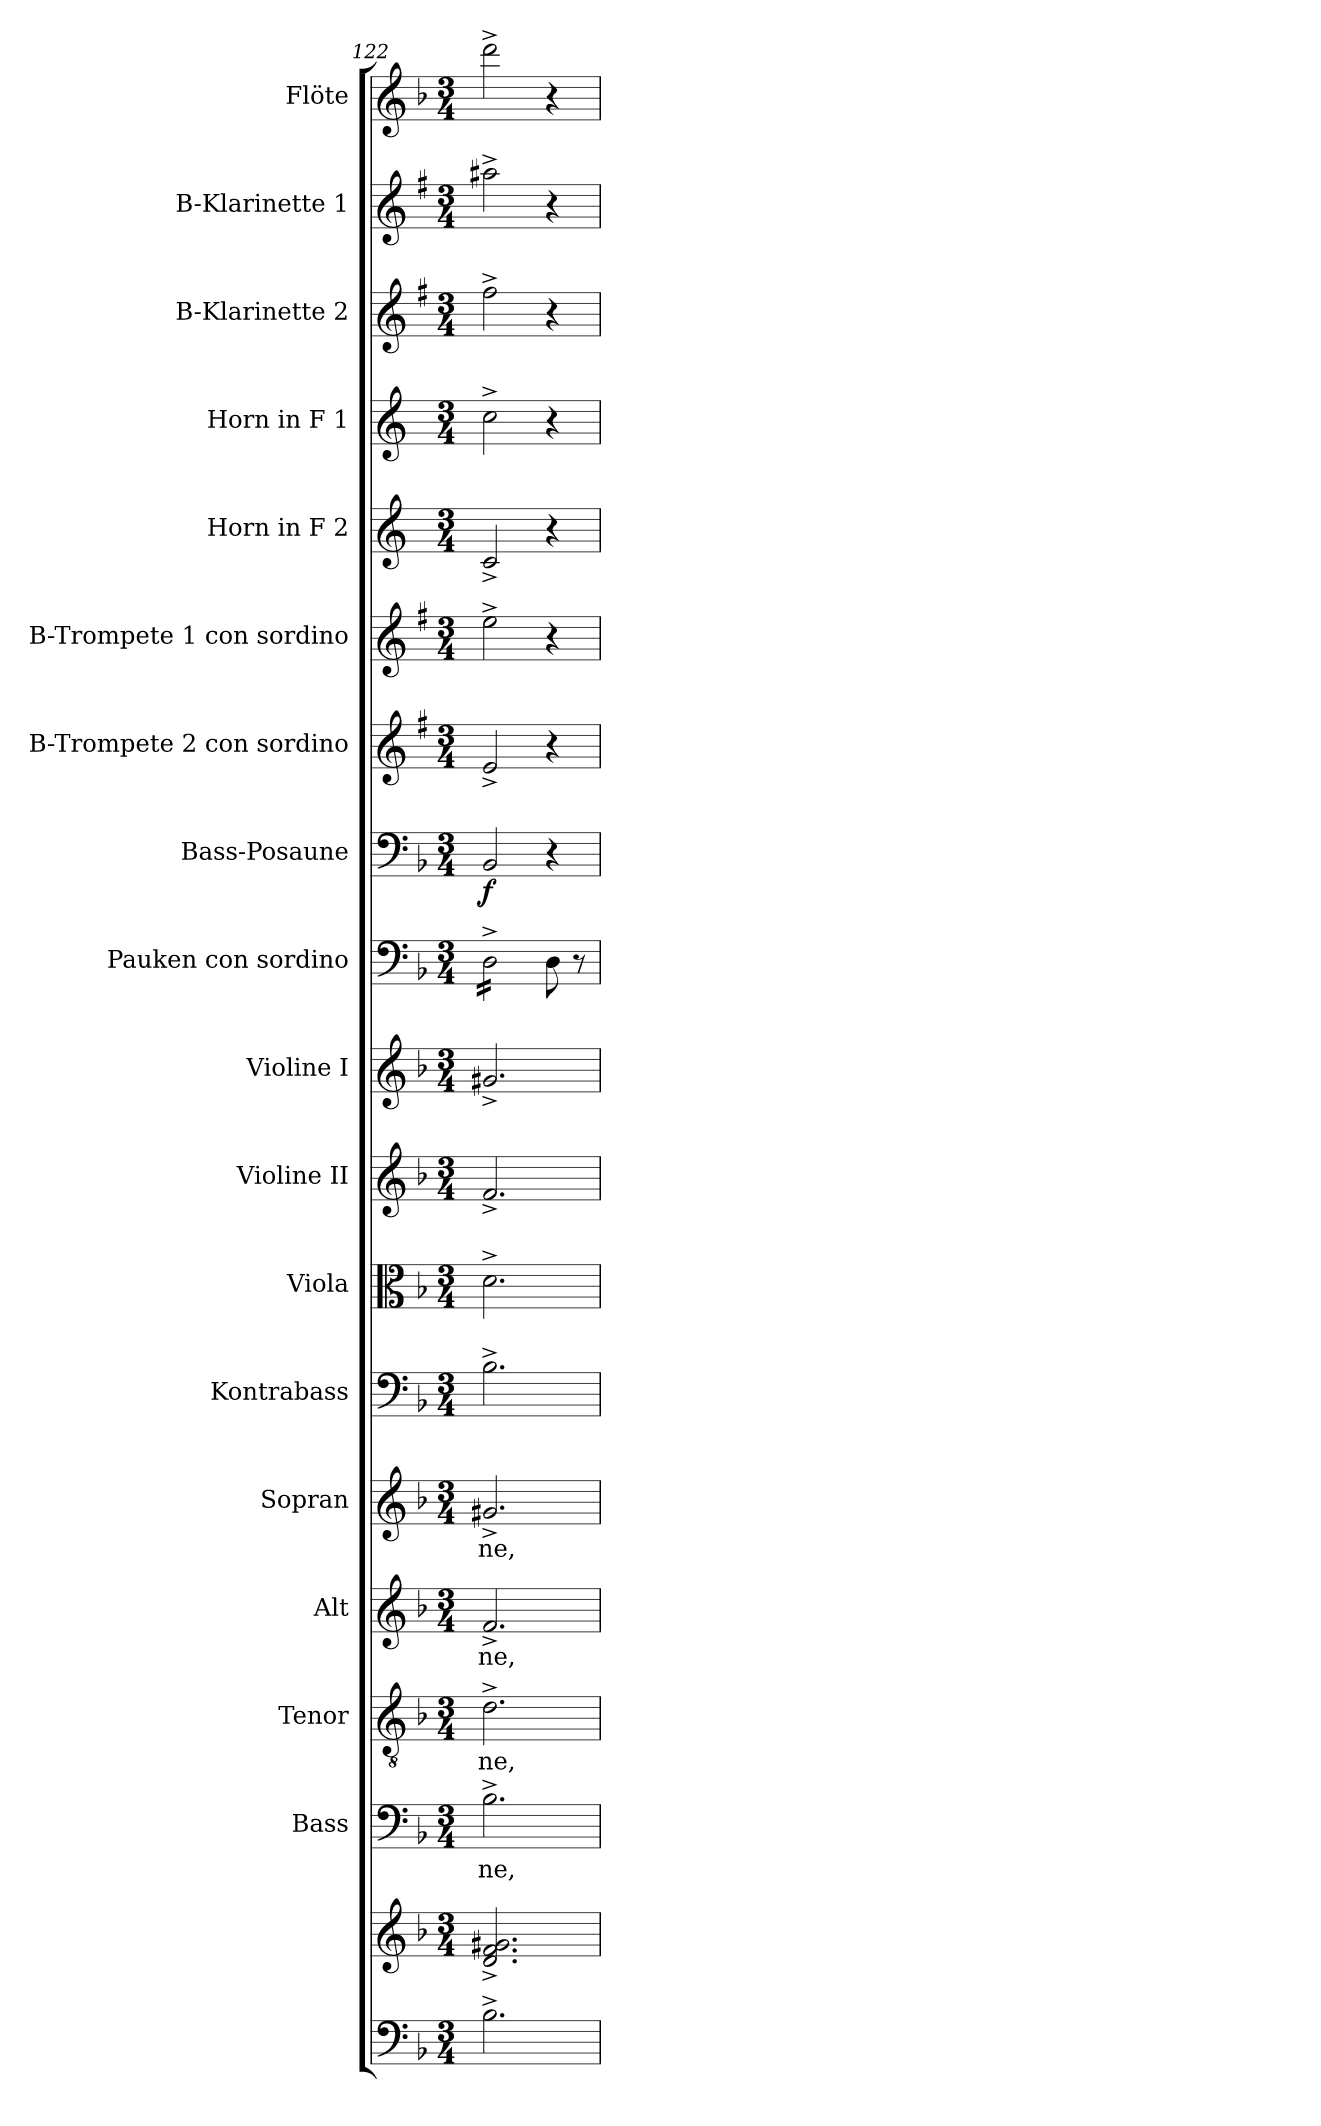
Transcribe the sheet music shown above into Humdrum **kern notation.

**kern	**kern	**kern	**text	**kern	**text	**kern	**text	**kern	**text	**kern	**kern	**kern	**kern	**kern	**kern	**dynam	**kern	**kern	**kern	**kern	**kern	**kern	**kern
*part18	*part18	*part17	*part17	*part16	*part16	*part15	*part15	*part14	*part14	*part13	*part12	*part11	*part10	*part9	*part8	*part8	*part7	*part6	*part5	*part4	*part3	*part2	*part1
*staff19	*staff18	*staff17	*staff17	*staff16	*staff16	*staff15	*staff15	*staff14	*staff14	*staff13	*staff12	*staff11	*staff10	*staff9	*staff8	*staff8	*staff7	*staff6	*staff5	*staff4	*staff3	*staff2	*staff1
*	*	*I"Bass	*	*I"Tenor	*	*I"Alt	*	*I"Sopran	*	*I"Kontrabass	*I"Viola	*I"Violine II	*I"Violine I	*I"Pauken con sordino	*I"Bass-Posaune	*	*I"B-Trompete 2 con sordino	*I"B-Trompete 1 con sordino	*I"Horn in F 2	*I"Horn in F 1	*I"B-Klarinette 2	*I"B-Klarinette 1	*I"Flöte
*	*	*I'B.	*	*I'T.	*	*I'A.	*	*I'S.	*	*I'Kb.	*I'Vla.	*I'Vl. II	*I'Vl. I	*I'Pk.	*I'B. Pos.	*	*I'B Trp. 2	*I'B Trp. 1	*	*	*I'B Kl. 2	*I'B Kl. 1	*I'Fl.
*clefF4	*clefG2	*clefF4	*	*clefGv2	*	*clefG2	*	*clefG2	*	*clefF4	*clefC3	*clefG2	*clefG2	*clefF4	*clefF4	*	*clefG2	*clefG2	*clefG2	*clefG2	*clefG2	*clefG2	*clefG2
*	*	*	*	*	*	*	*	*	*	*ITrd7c12	*	*	*	*	*	*	*ITrd1c2	*ITrd1c2	*ITrd4c7	*ITrd4c7	*ITrd1c2	*ITrd1c2	*
*k[b-]	*k[b-]	*k[b-]	*	*k[b-]	*	*k[b-]	*	*k[b-]	*	*k[b-]	*k[b-]	*k[b-]	*k[b-]	*k[b-]	*k[b-]	*	*k[b-]	*k[b-]	*k[b-]	*k[b-]	*k[b-]	*k[b-]	*k[b-]
*F:	*F:	*F:	*	*F:	*	*F:	*	*F:	*	*F:	*F:	*F:	*F:	*F:	*F:	*	*F:	*F:	*F:	*F:	*F:	*F:	*F:
*M3/4	*M3/4	*M3/4	*	*M3/4	*	*M3/4	*	*M3/4	*	*M3/4	*M3/4	*M3/4	*M3/4	*M3/4	*M3/4	*	*M3/4	*M3/4	*M3/4	*M3/4	*M3/4	*M3/4	*M3/4
=122	=122	=122	=122	=122	=122	=122	=122	=122	=122	=122	=122	=122	=122	=122	=122	=122	=122	=122	=122	=122	=122	=122	=122
!	!	!	!LO:LY:b	!	!LO:LY:b	!	!LO:LY:b	!	!LO:LY:b	!	!	!	!	!	!	!LO:DY:b	!	!	!	!	!	!	!
*	*	*	*	*	*	*	*	*	*	*	*	*	*	*tremolo	*	*	*	*	*	*	*	*	*
2.B-^>\	2.d/^< 2.f/^< 2.g#X/^<	2.B-^>\	-ne,	2.d^>\	-ne,	2.f^>/	-ne,	2.g#X^>/	-ne,	2.BB-^>\	2.d^>\	2.f^</	2.g#X^</	16D^>\LL	2BB-/	f	2d^</	2dd^>\	2F^</	2f^>\	2ee^>\	2gg#X^>\	2ddd^>\
.	.	.	.	.	.	.	.	.	.	.	.	.	.	16D^>\	.	.	.	.	.	.	.	.	.
.	.	.	.	.	.	.	.	.	.	.	.	.	.	16D^>\	.	.	.	.	.	.	.	.	.
.	.	.	.	.	.	.	.	.	.	.	.	.	.	16D^>\	.	.	.	.	.	.	.	.	.
.	.	.	.	.	.	.	.	.	.	.	.	.	.	16D^>\	.	.	.	.	.	.	.	.	.
.	.	.	.	.	.	.	.	.	.	.	.	.	.	16D^>\	.	.	.	.	.	.	.	.	.
.	.	.	.	.	.	.	.	.	.	.	.	.	.	16D^>\	.	.	.	.	.	.	.	.	.
.	.	.	.	.	.	.	.	.	.	.	.	.	.	16D^>\JJ	.	.	.	.	.	.	.	.	.
*	*	*	*	*	*	*	*	*	*	*	*	*	*	*Xtremolo	*	*	*	*	*	*	*	*	*
.	.	.	.	.	.	.	.	.	.	.	.	.	.	8D\	4r	.	4r	4r	4r	4r	4r	4r	4r
.	.	.	.	.	.	.	.	.	.	.	.	.	.	8r	.	.	.	.	.	.	.	.	.
=	=	=	=	=	=	=	=	=	=	=	=	=	=	=	=	=	=	=	=	=	=	=	=
*-	*-	*-	*-	*-	*-	*-	*-	*-	*-	*-	*-	*-	*-	*-	*-	*-	*-	*-	*-	*-	*-	*-	*-
